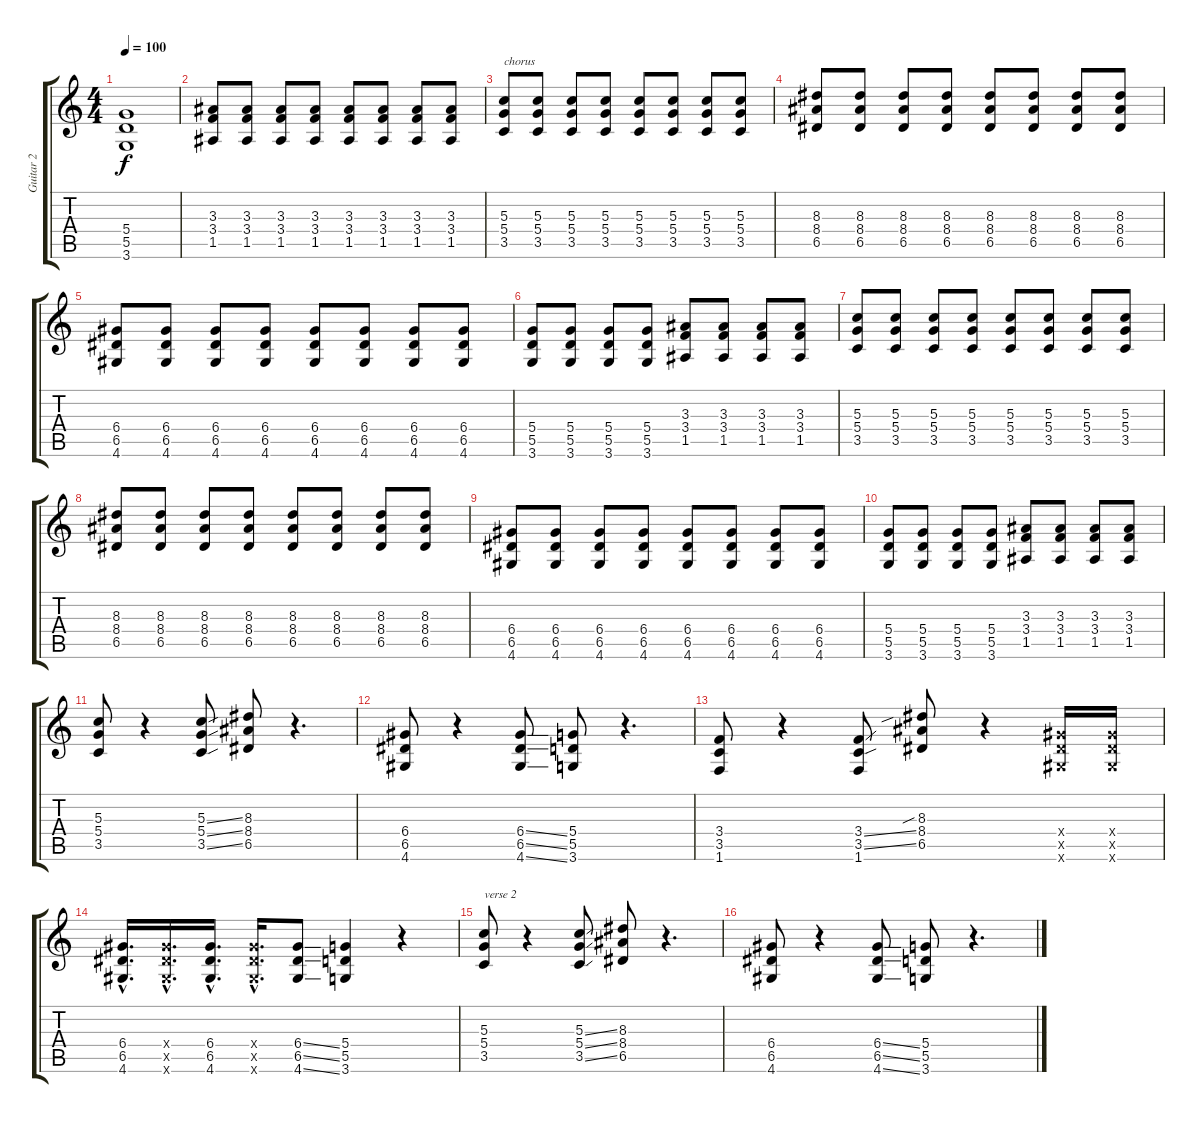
\track ("Guitar 2" "Guitar 2") {instrument overdrivenguitar}
\staff {score tabs}
\tuning (E4 B3 G3 D3 A2 E2) {hide}
\ts (4 4)
\tempo 100
\clef g2
\ks c
(5.4 5.5 3.6).1{dy f} |
(3.3 3.4 1.5).8 (3.3 3.4 1.5).8 (3.3 3.4 1.5).8 (3.3 3.4 1.5).8 (3.3 3.4 1.5).8 (3.3 3.4 1.5).8 (3.3 3.4 1.5).8 (3.3 3.4 1.5).8 |
(5.3 5.4 3.5).8{txt "chorus"} (5.3 5.4 3.5).8 (5.3 5.4 3.5).8 (5.3 5.4 3.5).8 (5.3 5.4 3.5).8 (5.3 5.4 3.5).8 (5.3 5.4 3.5).8 (5.3 5.4 3.5).8 |
(8.3 8.4 6.5).8 (8.3 8.4 6.5).8 (8.3 8.4 6.5).8 (8.3 8.4 6.5).8 (8.3 8.4 6.5).8 (8.3 8.4 6.5).8 (8.3 8.4 6.5).8 (8.3 8.4 6.5).8 |
(6.4 6.5 4.6).8 (6.4 6.5 4.6).8 (6.4 6.5 4.6).8 (6.4 6.5 4.6).8 (6.4 6.5 4.6).8 (6.4 6.5 4.6).8 (6.4 6.5 4.6).8 (6.4 6.5 4.6).8 |
(5.4 5.5 3.6).8 (5.4 5.5 3.6).8 (5.4 5.5 3.6).8 (5.4 5.5 3.6).8 (3.3 3.4 1.5).8 (3.3 3.4 1.5).8 (3.3 3.4 1.5).8 (3.3 3.4 1.5).8 |
(5.3 5.4 3.5).8 (5.3 5.4 3.5).8 (5.3 5.4 3.5).8 (5.3 5.4 3.5).8 (5.3 5.4 3.5).8 (5.3 5.4 3.5).8 (5.3 5.4 3.5).8 (5.3 5.4 3.5).8 |
(8.3 8.4 6.5).8 (8.3 8.4 6.5).8 (8.3 8.4 6.5).8 (8.3 8.4 6.5).8 (8.3 8.4 6.5).8 (8.3 8.4 6.5).8 (8.3 8.4 6.5).8 (8.3 8.4 6.5).8 |
(6.4 6.5 4.6).8 (6.4 6.5 4.6).8 (6.4 6.5 4.6).8 (6.4 6.5 4.6).8 (6.4 6.5 4.6).8 (6.4 6.5 4.6).8 (6.4 6.5 4.6).8 (6.4 6.5 4.6).8 |
(5.4 5.5 3.6).8 (5.4 5.5 3.6).8 (5.4 5.5 3.6).8 (5.4 5.5 3.6).8 (3.3 3.4 1.5).8 (3.3 3.4 1.5).8 (3.3 3.4 1.5).8 (3.3 3.4 1.5).8 |
(5.3 5.4 3.5).8 r.4 (5.3{ss} 5.4{ss} 3.5{ss}).8 (8.3 8.4 6.5).8 r.4{d} |
(6.4 6.5 4.6).8 r.4 (6.4{ss} 6.5{ss} 4.6{ss}).8 (5.4 5.5 3.6).8 r.4{d} |
(3.4 3.5 1.6).8 r.4 (3.4{ss} 3.5{ss} 1.6).8 (8.3{sib} 8.4 6.5).8 r.4 (6.4{x} 6.5{x} 4.6{x}).16 (6.4{x} 6.5{x} 4.6{x}).16 |
(6.4{hac} 6.5{hac} 4.6{hac}).16{d} (6.4{hac x} 6.5{hac x} 4.6{hac x}).16{d} (6.4{hac} 6.5{hac} 4.6{hac}).16{d} (6.4{hac x} 6.5{hac x} 4.6{hac x}).16{d} (6.4{ss} 6.5{ss} 4.6{ss}).8 (5.4 5.5 3.6).4 r.4 |
(5.3 5.4 3.5).8{txt "verse 2"} r.4 (5.3{ss} 5.4{ss} 3.5{ss}).8 (8.3 8.4 6.5).8 r.4{d} |
(6.4 6.5 4.6).8 r.4 (6.4{ss} 6.5{ss} 4.6{ss}).8 (5.4 5.5 3.6).8 r.4{d}
